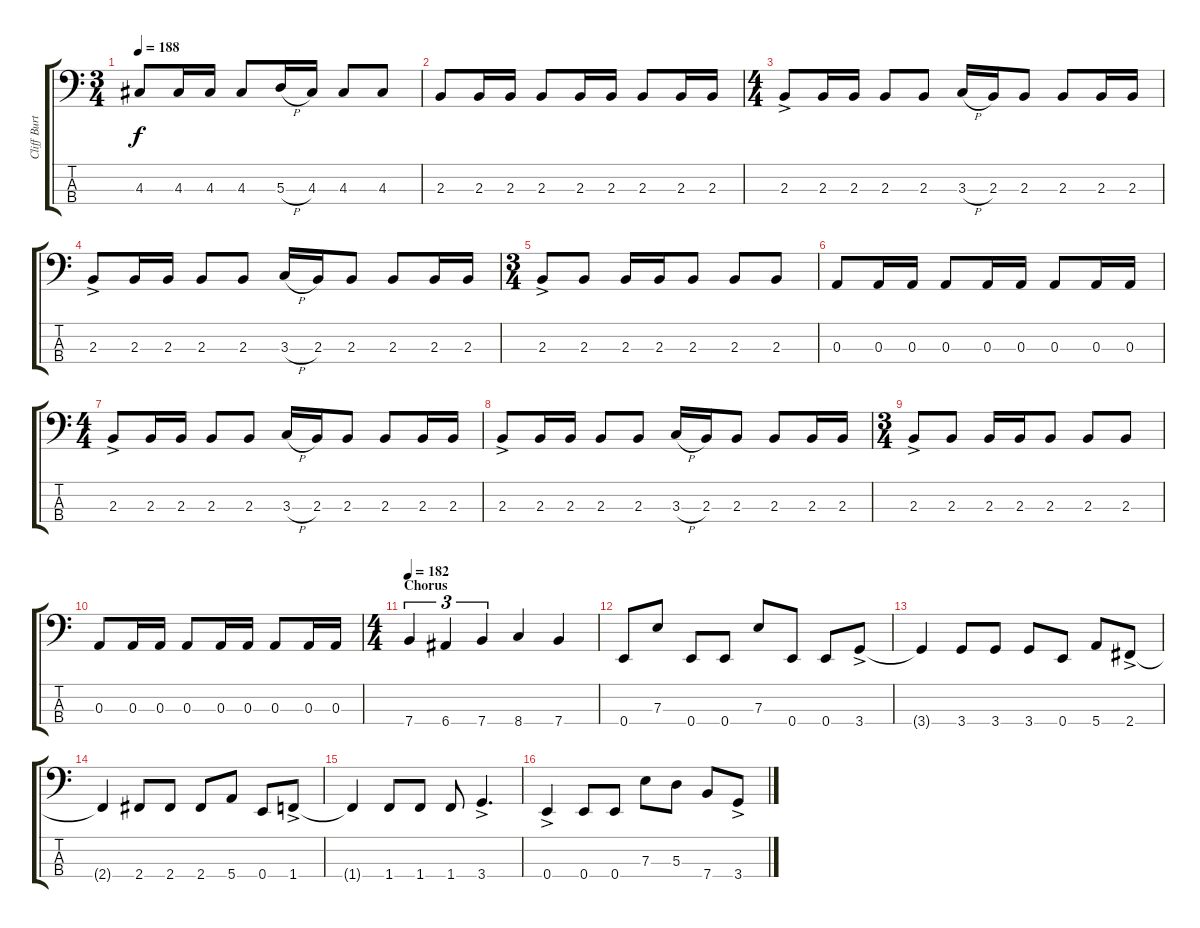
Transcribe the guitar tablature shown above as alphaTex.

\track ("Cliff Burton (Bass)" "Cliff Burt") {instrument electricbassfinger}
\staff {score tabs}
\tuning (G2 D2 A1 E1) {hide}
\ts (3 4)
\tempo 188
\clef f4
\ks c
4.3.8{dy f} 4.3.16 4.3.16 4.3.8 5.3{h}.16 4.3.16 4.3.8 4.3.8 |
2.3.8 2.3.16 2.3.16 2.3.8 2.3.16 2.3.16 2.3.8 2.3.16 2.3.16 |
\ts (4 4)
2.3{ac}.8 2.3.16 2.3.16 2.3.8 2.3.8 3.3{h}.16 2.3.16 2.3.8 2.3.8 2.3.16 2.3.16 |
2.3{ac}.8 2.3.16 2.3.16 2.3.8 2.3.8 3.3{h}.16 2.3.16 2.3.8 2.3.8 2.3.16 2.3.16 |
\ts (3 4)
2.3{ac}.8 2.3.8 2.3.16 2.3.16 2.3.8 2.3.8 2.3.8 |
0.3.8 0.3.16 0.3.16 0.3.8 0.3.16 0.3.16 0.3.8 0.3.16 0.3.16 |
\ts (4 4)
2.3{ac}.8 2.3.16 2.3.16 2.3.8 2.3.8 3.3{h}.16 2.3.16 2.3.8 2.3.8 2.3.16 2.3.16 |
2.3{ac}.8 2.3.16 2.3.16 2.3.8 2.3.8 3.3{h}.16 2.3.16 2.3.8 2.3.8 2.3.16 2.3.16 |
\ts (3 4)
2.3{ac}.8 2.3.8 2.3.16 2.3.16 2.3.8 2.3.8 2.3.8 |
0.3.8 0.3.16 0.3.16 0.3.8 0.3.16 0.3.16 0.3.8 0.3.16 0.3.16 |
\ts (4 4)
\section ("" "Chorus")
\tempo 182
7.4.4{tu (3 2)} 6.4.4{tu (3 2)} 7.4.4{tu (3 2)} 8.4.4 7.4.4 |
0.4.8 7.3.8 0.4.8 0.4.8 7.3.8 0.4.8 0.4.8 3.4{ac}.8 |
3.4{t}.4 3.4.8 3.4.8 3.4.8 0.4.8 5.4.8 2.4{ac}.8 |
2.4{t}.4 2.4.8 2.4.8 2.4.8 5.4.8 0.4.8 1.4{ac}.8 |
1.4{t}.4 1.4.8 1.4.8 1.4.8 3.4{ac}.4{d} |
0.4{ac}.4 0.4.8 0.4.8 7.3.8 5.3.8 7.4.8 3.4{ac}.8
